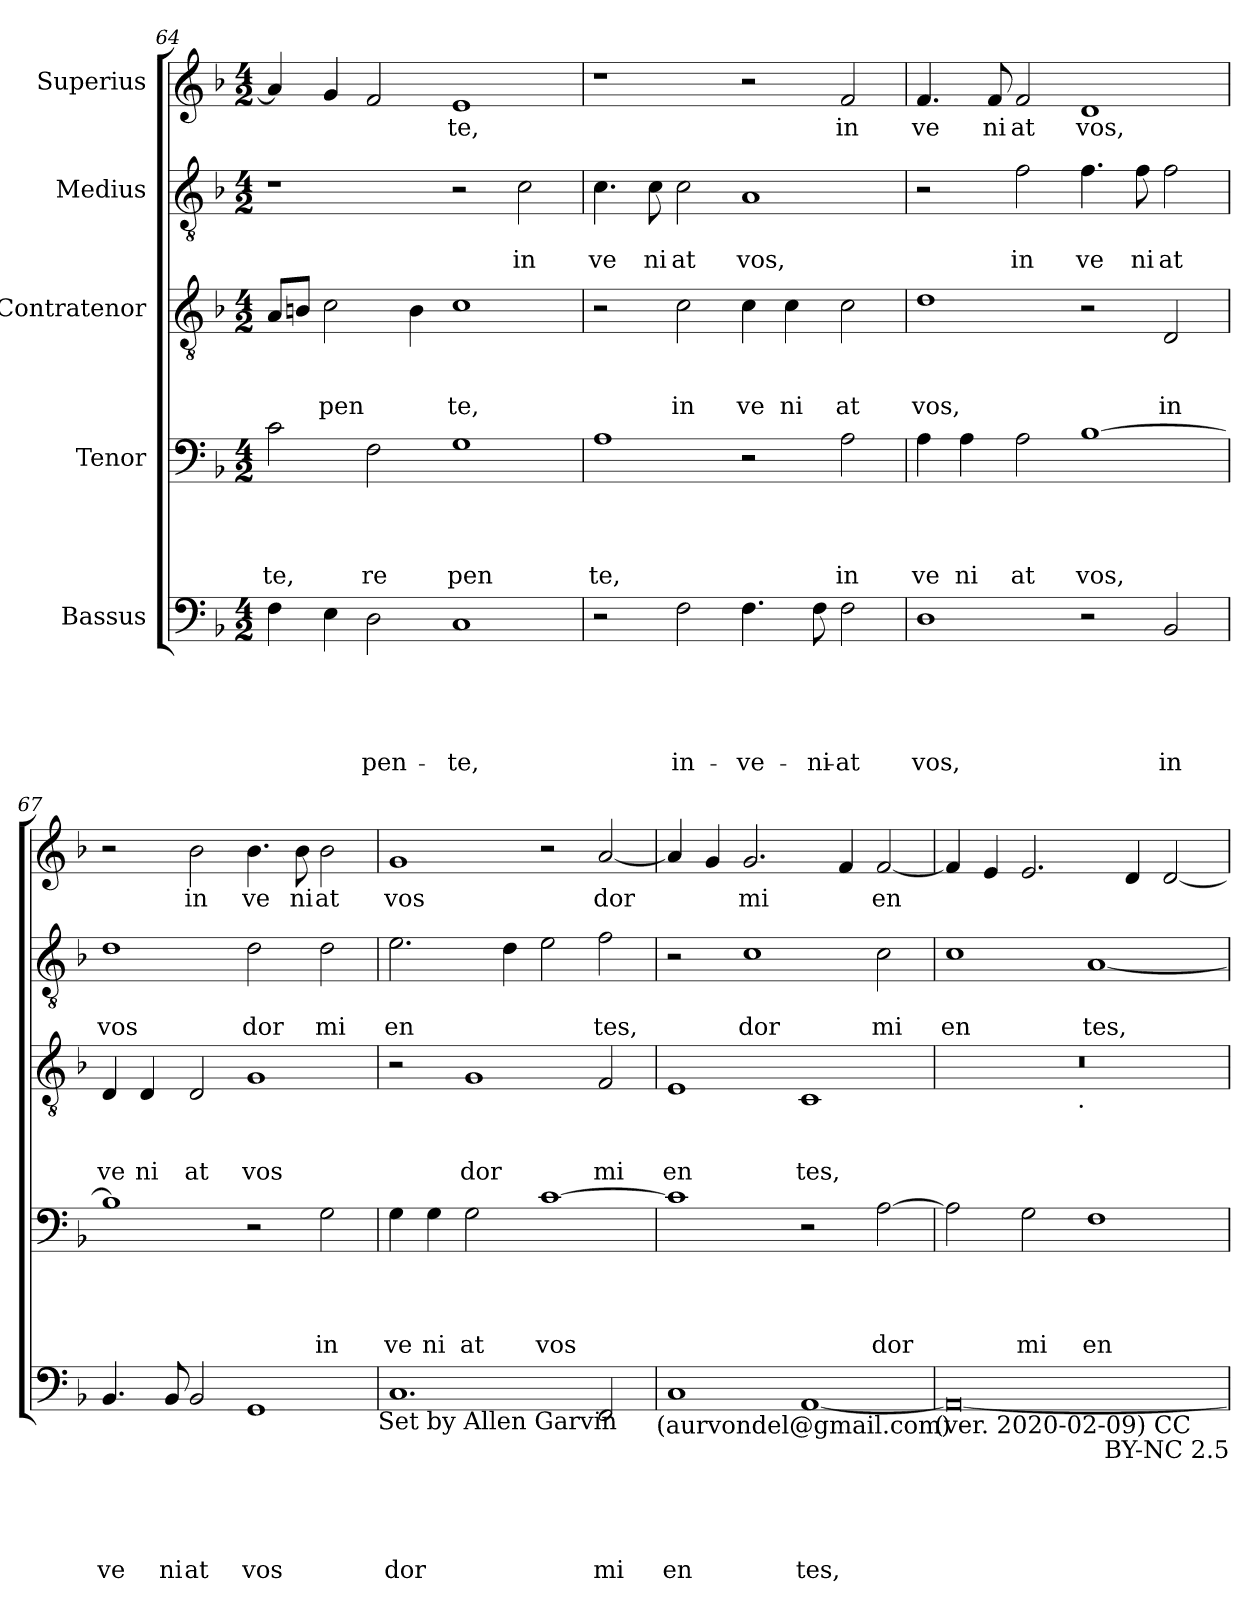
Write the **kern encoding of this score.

**kern	**text	**text	**text	**text	**text	**kern	**text	**text	**text	**text	**kern	**text	**text	**text	**kern	**text	**text	**kern	**text
*part5	*part5	*part5	*part5	*part5	*part5	*part4	*part4	*part4	*part4	*part4	*part3	*part3	*part3	*part3	*part2	*part2	*part2	*part1	*part1
*staff5	*staff5	*staff5	*staff5	*staff5	*staff5	*staff4	*staff4	*staff4	*staff4	*staff4	*staff3	*staff3	*staff3	*staff3	*staff2	*staff2	*staff2	*staff1	*staff1
*I"Bassus	*	*	*	*	*	*I"Tenor	*	*	*	*	*I"Contratenor	*	*	*	*I"Medius	*	*	*I"Superius	*
*clefF4	*	*	*	*	*	*clefF4	*	*	*	*	*clefGv2	*	*	*	*clefGv2	*	*	*clefG2	*
*k[b-]	*	*	*	*	*	*k[b-]	*	*	*	*	*k[b-]	*	*	*	*k[b-]	*	*	*k[b-]	*
*F:	*	*	*	*	*	*F:	*	*	*	*	*F:	*	*	*	*F:	*	*	*F:	*
*M4/2	*	*	*	*	*	*M4/2	*	*	*	*	*M4/2	*	*	*	*M4/2	*	*	*M4/2	*
=64	=64	=64	=64	=64	=64	=64	=64	=64	=64	=64	=64	=64	=64	=64	=64	=64	=64	=64	=64
!	!	!	!	!	!	!	!	!	!	!LO:LY:b	!	!	!	!	!	!	!	!	!
4F\	.	.	.	.	.	2c\	.	.	.	te,	8A/L	.	.	.	1r	.	.	4a/]	.
.	.	.	.	.	.	.	.	.	.	.	8Bn/J	.	.	.	.	.	.	.	.
!	!	!	!	!	!	!	!	!	!	!	!	!	!	!LO:LY:b	!	!	!	!	!
4E\	.	.	.	.	.	.	.	.	.	.	2c\	.	.	pen	.	.	.	4g/	.
!	!	!	!	!	!LO:LY:b	!	!	!	!	!LO:LY:b	!	!	!	!	!	!	!	!	!
2D\	.	.	.	.	-pen-	2F\	.	.	.	re	.	.	.	.	.	.	.	2f/	.
.	.	.	.	.	.	.	.	.	.	.	4B\	.	.	.	.	.	.	.	.
!	!	!	!	!	!LO:LY:b	!	!	!	!	!LO:LY:b	!	!	!	!LO:LY:b	!	!	!	!	!LO:LY:b
1C	.	.	.	.	-te,	1G	.	.	.	pen	1c	.	.	te,	2r	.	.	1e	te,
!	!	!	!	!	!	!	!	!	!	!	!	!	!	!	!	!	!LO:LY:b	!	!
.	.	.	.	.	.	.	.	.	.	.	.	.	.	.	2c\	.	in	.	.
=65	=65	=65	=65	=65	=65	=65	=65	=65	=65	=65	=65	=65	=65	=65	=65	=65	=65	=65	=65
!	!	!	!	!	!	!	!	!	!	!LO:LY:b	!	!	!	!	!	!	!LO:LY:b	!	!
2r	.	.	.	.	.	1A	.	.	.	te,	2r	.	.	.	4.c\	.	ve	1r	.
!	!	!	!	!	!	!	!	!	!	!	!	!	!	!	!	!	!LO:LY:b	!	!
.	.	.	.	.	.	.	.	.	.	.	.	.	.	.	8c\	.	ni	.	.
!	!	!	!	!	!LO:LY:b	!	!	!	!	!	!	!	!	!LO:LY:b	!	!	!LO:LY:b	!	!
2F\	.	.	.	.	in-	.	.	.	.	.	2c\	.	.	in	2c\	.	at	.	.
!	!	!	!	!	!LO:LY:b	!	!	!	!	!	!	!	!	!LO:LY:b	!	!	!LO:LY:b	!	!
4.F\	.	.	.	.	-ve-	2r	.	.	.	.	4c\	.	.	ve	1A	.	vos,	2r	.
!	!	!	!	!	!	!	!	!	!	!	!	!	!	!LO:LY:b	!	!	!	!	!
.	.	.	.	.	.	.	.	.	.	.	4c\	.	.	ni	.	.	.	.	.
!	!	!	!	!	!LO:LY:b	!	!	!	!	!	!	!	!	!	!	!	!	!	!
8F\	.	.	.	.	-ni-	.	.	.	.	.	.	.	.	.	.	.	.	.	.
!	!	!	!	!	!LO:LY:b	!	!	!	!	!LO:LY:b	!	!	!	!LO:LY:b	!	!	!	!	!LO:LY:b
2F\	.	.	.	.	-at	2A\	.	.	.	in	2c\	.	.	at	.	.	.	2f/	in
!!LO:LB:g=z
=66	=66	=66	=66	=66	=66	=66	=66	=66	=66	=66	=66	=66	=66	=66	=66	=66	=66	=66	=66
!	!	!	!	!	!LO:LY:b	!	!	!	!	!LO:LY:b	!	!	!	!LO:LY:b	!	!	!	!	!LO:LY:b
1D	.	.	.	.	vos,	4A\	.	.	.	ve	1d	.	.	vos,	2r	.	.	4.f/	ve
!	!	!	!	!	!	!	!	!	!	!LO:LY:b	!	!	!	!	!	!	!	!	!
.	.	.	.	.	.	4A\	.	.	.	ni	.	.	.	.	.	.	.	.	.
!	!	!	!	!	!	!	!	!	!	!	!	!	!	!	!	!	!	!	!LO:LY:b
.	.	.	.	.	.	.	.	.	.	.	.	.	.	.	.	.	.	8f/	ni
!	!	!	!	!	!	!	!	!	!	!LO:LY:b	!	!	!	!	!	!	!LO:LY:b	!	!LO:LY:b
.	.	.	.	.	.	2A\	.	.	.	at	.	.	.	.	2f\	.	in	2f/	at
!	!	!	!	!	!	!	!	!	!	!LO:LY:b	!	!	!	!	!	!	!LO:LY:b	!	!LO:LY:b
2r	.	.	.	.	.	[>1B-	.	.	.	vos,	2r	.	.	.	4.f\	.	ve	1d	vos,
!	!	!	!	!	!	!	!	!	!	!	!	!	!	!	!	!	!LO:LY:b	!	!
.	.	.	.	.	.	.	.	.	.	.	.	.	.	.	8f\	.	ni	.	.
!	!	!	!	!	!LO:LY:b	!	!	!	!	!	!	!	!	!LO:LY:b	!	!	!LO:LY:b	!	!
2BB-/	.	.	.	.	in	.	.	.	.	.	2D/	.	.	in	2f\	.	at	.	.
=67	=67	=67	=67	=67	=67	=67	=67	=67	=67	=67	=67	=67	=67	=67	=67	=67	=67	=67	=67
!	!	!	!	!	!LO:LY:b	!	!	!	!	!	!	!	!	!LO:LY:b	!	!	!LO:LY:b	!	!
4.BB-/	.	.	.	.	ve	1B-]	.	.	.	.	4D/	.	.	ve	1d	.	vos	2r	.
!	!	!	!	!	!	!	!	!	!	!	!	!	!	!LO:LY:b	!	!	!	!	!
.	.	.	.	.	.	.	.	.	.	.	4D/	.	.	ni	.	.	.	.	.
!	!	!	!	!	!LO:LY:b	!	!	!	!	!	!	!	!	!	!	!	!	!	!
8BB-/	.	.	.	.	ni	.	.	.	.	.	.	.	.	.	.	.	.	.	.
!	!	!	!	!	!LO:LY:b	!	!	!	!	!	!	!	!	!LO:LY:b	!	!	!	!	!LO:LY:b
2BB-/	.	.	.	.	at	.	.	.	.	.	2D/	.	.	at	.	.	.	2b-\	in
!	!	!	!	!	!LO:LY:b	!	!	!	!	!	!	!	!	!LO:LY:b	!	!	!LO:LY:b	!	!LO:LY:b
1GG	.	.	.	.	vos	2r	.	.	.	.	1G	.	.	vos	2d\	.	dor	4.b-\	ve
!	!	!	!	!	!	!	!	!	!	!	!	!	!	!	!	!	!	!	!LO:LY:b
.	.	.	.	.	.	.	.	.	.	.	.	.	.	.	.	.	.	8b-\	ni
!	!	!	!	!	!	!	!	!	!	!LO:LY:b	!	!	!	!	!	!	!LO:LY:b	!	!LO:LY:b
.	.	.	.	.	.	2G\	.	.	.	in	.	.	.	.	2d\	.	mi	2b-\	at
!LO:TX:b:t=Set by Allen Garvin	!	!	!	!	!	!	!	!	!	!	!	!	!	!	!	!	!	!	!
=68	=68	=68	=68	=68	=68	=68	=68	=68	=68	=68	=68	=68	=68	=68	=68	=68	=68	=68	=68
!	!	!	!	!	!LO:LY:b	!	!	!	!	!LO:LY:b	!	!	!	!	!	!	!LO:LY:b	!	!LO:LY:b
1.C	.	.	.	.	dor	4G\	.	.	.	ve	2r	.	.	.	2.e\	.	en	1g	vos
!	!	!	!	!	!	!	!	!	!	!LO:LY:b	!	!	!	!	!	!	!	!	!
.	.	.	.	.	.	4G\	.	.	.	ni	.	.	.	.	.	.	.	.	.
!	!	!	!	!	!	!	!	!	!	!LO:LY:b	!	!	!	!LO:LY:b	!	!	!	!	!
.	.	.	.	.	.	2G\	.	.	.	at	1G	.	.	dor	.	.	.	.	.
.	.	.	.	.	.	.	.	.	.	.	.	.	.	.	4d\	.	.	.	.
!	!	!	!	!	!	!	!	!	!	!LO:LY:b	!	!	!	!	!	!	!	!	!
.	.	.	.	.	.	[>1c	.	.	.	vos	.	.	.	.	2e\	.	.	2r	.
!	!	!	!	!	!LO:LY:b	!	!	!	!	!	!	!	!	!LO:LY:b	!	!	!LO:LY:b	!	!LO:LY:b
2FF/	.	.	.	.	mi	.	.	.	.	.	2F/	.	.	mi	2f\	.	tes,	[<2a/	dor
!LO:TX:b:t=(aurvondel@gmail.com)	!	!	!	!	!	!	!	!	!	!	!	!	!	!	!	!	!	!	!
=69	=69	=69	=69	=69	=69	=69	=69	=69	=69	=69	=69	=69	=69	=69	=69	=69	=69	=69	=69
!	!	!	!	!	!LO:LY:b	!	!	!	!	!	!	!	!	!LO:LY:b	!	!	!	!	!
1C	.	.	.	.	en	1c]	.	.	.	.	1E	.	.	en	2r	.	.	4a/]	.
.	.	.	.	.	.	.	.	.	.	.	.	.	.	.	.	.	.	4g/	.
!	!	!	!	!	!	!	!	!	!	!	!	!	!	!	!	!	!LO:LY:b	!	!LO:LY:b
.	.	.	.	.	.	.	.	.	.	.	.	.	.	.	1c	.	dor	2.g/	mi
!	!	!	!	!	!LO:LY:b	!	!	!	!	!	!	!	!	!LO:LY:b	!	!	!	!	!
[<1AA	.	.	.	.	tes,	2r	.	.	.	.	1C	.	.	tes,	.	.	.	.	.
.	.	.	.	.	.	.	.	.	.	.	.	.	.	.	.	.	.	4f/	.
!	!	!	!	!	!	!	!	!	!	!LO:LY:b	!	!	!	!	!	!	!LO:LY:b	!	!LO:LY:b
.	.	.	.	.	.	[>2A\	.	.	.	dor	.	.	.	.	2c\	.	mi	[<2f/	en
!LO:TX:b:t=(ver. 2020-02-09) CC	!	!	!	!	!	!	!	!	!	!	!	!	!	!	!	!	!	!	!
=70	=70	=70	=70	=70	=70	=70	=70	=70	=70	=70	=70	=70	=70	=70	=70	=70	=70	=70	=70
!	!	!	!	!	!	!	!	!	!	!	!	!	!	!	!	!	!LO:LY:b	!	!
*	*	*	*	*	*	*	*	*	*	*	*^	*	*	*	*	*	*	*	*
0AA_	.	.	.	.	.	2A\]	.	.	.	.	0r	2ryy	.	.	.	1c	.	en	4f/]	.
.	.	.	.	.	.	.	.	.	.	.	.	.	.	.	.	.	.	.	4e/	.
!	!	!	!	!	!	!	!	!	!	!LO:LY:b	!	!	!	!	!	!	!	!	!	!
.	.	.	.	.	.	2G\	.	.	.	mi	.	4...ryy	.	.	.	.	.	.	2.e/	.
!	!	!	!	!	!	!	!	!	!	!	!	!LO:TX:b:t=.	!	!	!	!	!	!	!	!
.	.	.	.	.	.	.	.	.	.	.	.	1ryy	.	.	.	.	.	.	.	.
!	!	!	!	!	!	!	!	!	!	!LO:LY:b	!	!	!	!	!	!	!	!LO:LY:b	!	!
.	.	.	.	.	.	1F	.	.	.	en	.	.	.	.	.	[<1A	.	tes,	.	.
.	.	.	.	.	.	.	.	.	.	.	.	.	.	.	.	.	.	.	4d/	.
.	.	.	.	.	.	.	.	.	.	.	.	.	.	.	.	.	.	.	[<2d/	.
.	.	.	.	.	.	.	.	.	.	.	.	32ryy	.	.	.	.	.	.	.	.
!LO:TX:b:t=BY-NC 2.5	!	!	!	!	!	!	!	!	!	!	!	!	!	!	!	!	!	!	!	!
*	*	*	*	*	*	*	*	*	*	*	*v	*v	*	*	*	*	*	*	*	*
=	=	=	=	=	=	=	=	=	=	=	=	=	=	=	=	=	=	=	=
*-	*-	*-	*-	*-	*-	*-	*-	*-	*-	*-	*-	*-	*-	*-	*-	*-	*-	*-	*-
